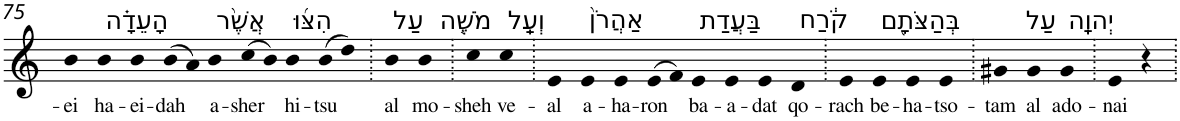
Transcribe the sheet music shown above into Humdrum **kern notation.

**kern	**text
*part1	*part1
*staff1	*staff1
*I"Piano	*
*I'Pno	*
!!LO:PB:g=z
*clefG2	*
*k[]	*
=75	=75
!	!LO:LY:b
4b	-ei
!LO:TX:a:t=הָעֵדָ֗ה	!
!	!LO:LY:b
4b	ha-
!	!LO:LY:b
4b	-ei-
!	!LO:LY:b
(>8b	-dah
8a)	.
!LO:TX:a:t=אֲשֶׁ֨ר	!
!	!LO:LY:b
4b	a-
!	!LO:LY:b
(>8cc	-sher
8b)	.
!LO:TX:a:t=הִצּ֜וּ	!
!	!LO:LY:b
4b	hi-
!	!LO:LY:b
(>8b	-tsu
8dd)	.
=76.	=76.
!LO:TX:a:t=עַל	!
!	!LO:LY:b
4b	al
!LO:TX:a:t=מֹשֶׁ֤ה	!
!	!LO:LY:b
4b	mo-
=77.	=77.
!	!LO:LY:b
4cc	-sheh
!LO:TX:a:t=וְעַֽל	!
!	!LO:LY:b
4cc	ve-
=78.	=78.
!	!LO:LY:b
4e	-al
!LO:TX:a:t=אַהֲרֹן֙	!
!	!LO:LY:b
4e	a-
!	!LO:LY:b
4e	-ha-
!	!LO:LY:b
(>8e	-ron
8f)	.
!LO:TX:a:t=בַּעֲדַת	!
!	!LO:LY:b
4e	ba-
!	!LO:LY:b
4e	-a-
!	!LO:LY:b
4e	-dat
!LO:TX:a:t=קֹ֔רַח	!
!	!LO:LY:b
4d	qo-
=79.	=79.
!	!LO:LY:b
4e	-rach
!LO:TX:a:t=בְּהַצֹּתָ֖ם	!
!	!LO:LY:b
4e	be-
!	!LO:LY:b
4e	-ha-
!	!LO:LY:b
4e	-tso-
=80.	=80.
!	!LO:LY:b
4g#X	-tam
!LO:TX:a:t=עַל	!
!	!LO:LY:b
4g#	al
!LO:TX:a:t=יְהוָֽה	!
!	!LO:LY:b
4g#	ado-
=81.	=81.
!	!LO:LY:b
4e	-nai
4r	.
=.	=.
*-	*-
